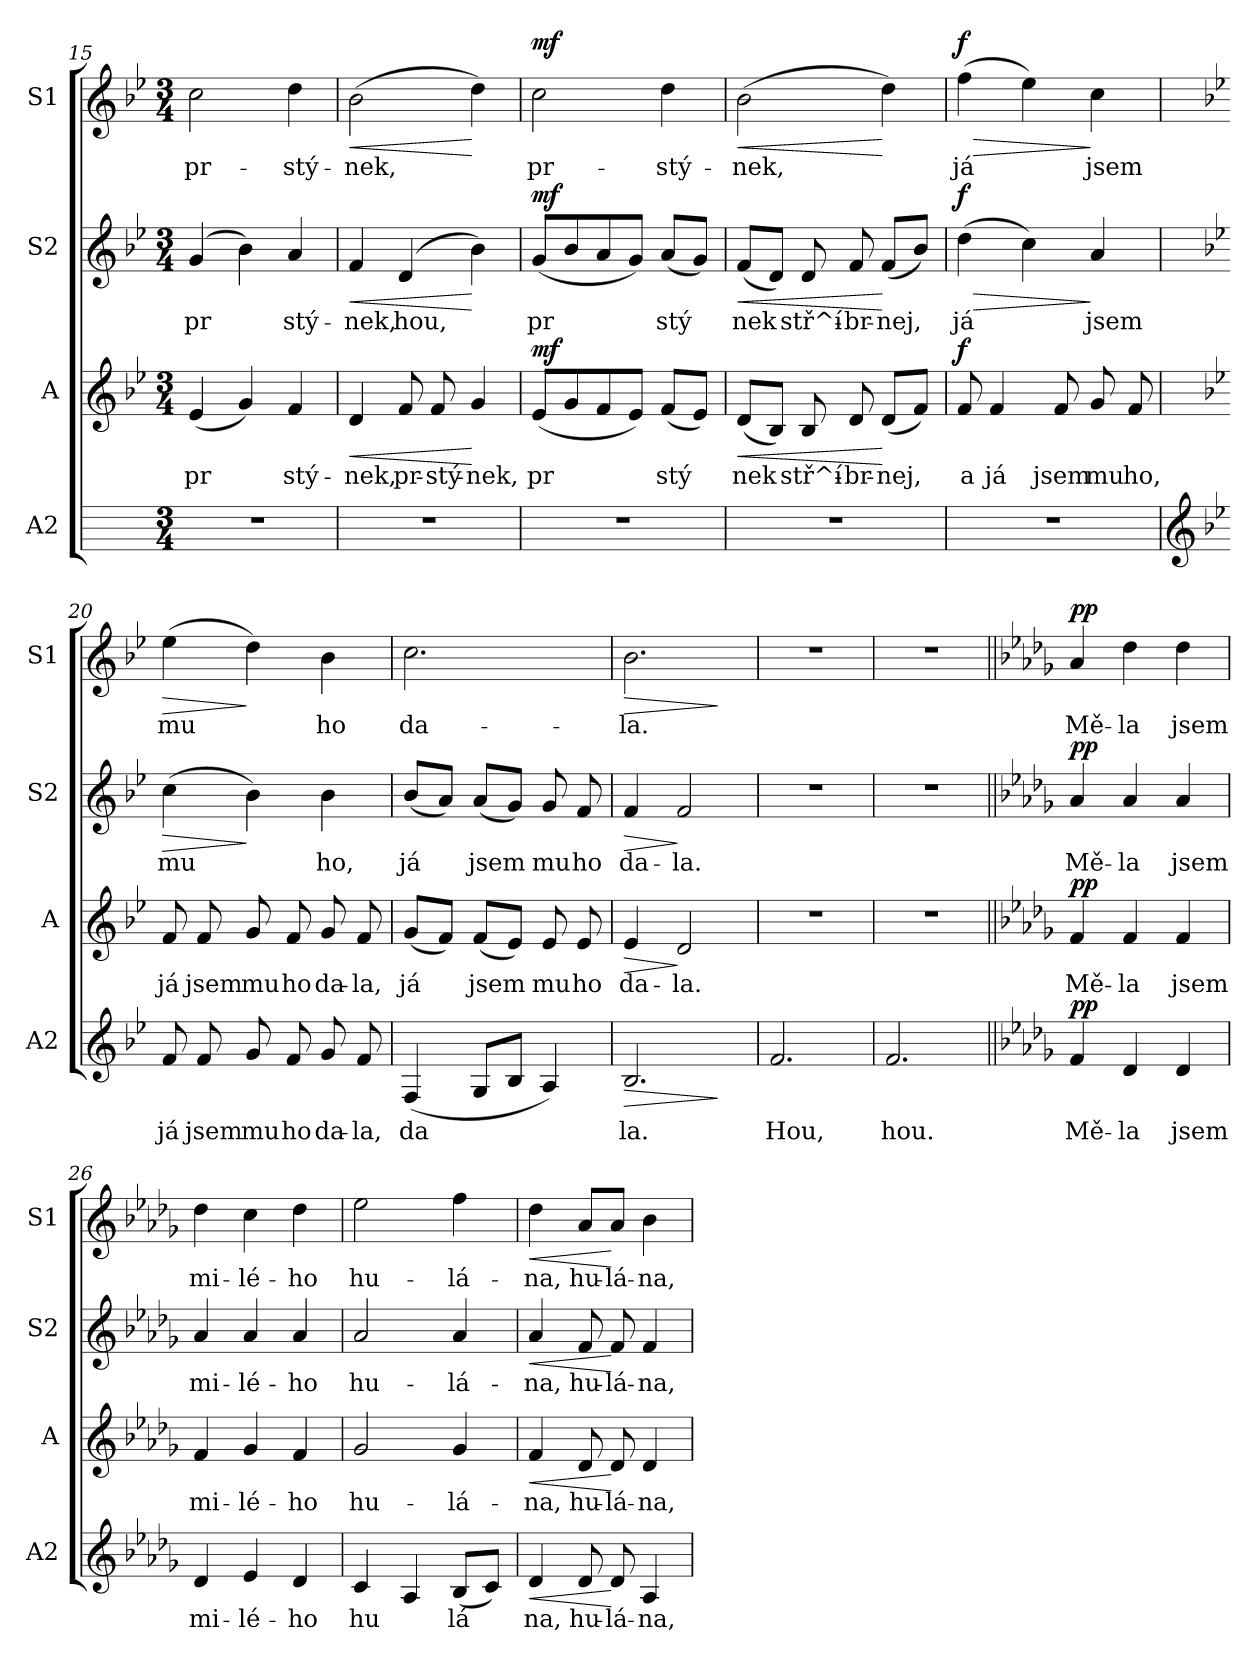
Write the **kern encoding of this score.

**kern	**text	**dynam	**kern	**text	**dynam	**kern	**text	**dynam	**kern	**text	**dynam
*part4	*part4	*part4	*part3	*part3	*part3	*part2	*part2	*part2	*part1	*part1	*part1
*staff4	*staff4	*staff4	*staff3	*staff3	*staff3	*staff2	*staff2	*staff2	*staff1	*staff1	*staff1
*I"A2	*	*	*I"A	*	*	*I"S2	*	*	*I"S1	*	*
*I'A2	*	*	*I'A	*	*	*I'S2	*	*	*I'S1	*	*
!!LO:LB:g=z
*	*	*	*clefG2	*	*	*clefG2	*	*	*clefG2	*	*
*k[]	*	*	*k[b-e-]	*	*	*k[b-e-]	*	*	*k[b-e-]	*	*
*C:	*	*	*B-:	*	*	*B-:	*	*	*B-:	*	*
*M3/4	*	*	*M3/4	*	*	*M3/4	*	*	*M3/4	*	*
=15	=15	=15	=15	=15	=15	=15	=15	=15	=15	=15	=15
!	!	!	!	!LO:LY:b:cj	!	!	!LO:LY:b:rj	!	!	!LO:LY:b:rj	!
2.r	.	.	(<4e-/	pr-	.	(>4g/	pr-	.	2cc\	pr-	.
!	!	!	!	!LO:LY:b:cj	!	!	!LO:LY:b:rj	!	!	!	!
.	.	.	4g/)	--	.	4b-\)	--	.	.	.	.
!	!	!	!	!LO:LY:b:cj	!	!	!LO:LY:b:rj	!	!	!LO:LY:b:rj	!
.	.	.	4f/	-stý-	.	4a/	-stý-	.	4dd\	-stý-	.
=16	=16	=16	=16	=16	=16	=16	=16	=16	=16	=16	=16
!	!	!	!	!LO:LY:b:cj	!LO:HP:b	!	!LO:LY:b:rj	!LO:HP:b	!	!LO:LY:b:rj	!LO:HP:b
2.r	.	.	4d/	-nek,	<	4f/	-nek,	<	(>2b-\	-nek,	<
!	!	!	!	!LO:LY:b:cj	!	!	!LO:LY:b:rj	!	!	!	!
.	.	.	8f/	pr-	.	(>4d/	hou,	.	.	.	.
!	!	!	!	!LO:LY:b:cj	!	!	!	!	!	!	!
.	.	.	8f/	-stý-	.	.	.	.	.	.	.
!	!	!	!	!LO:LY:b:cj	!	!	!LO:LY:b:rj	!	!	!LO:LY:b:rj	!
.	.	.	4g/	-nek,	[	4b-\)	.	[	4dd\)	.	[
=17	=17	=17	=17	=17	=17	=17	=17	=17	=17	=17	=17
!	!	!	!	!LO:LY:b:cj	!LO:DY:a	!	!LO:LY:b:rj	!LO:DY:a	!	!LO:LY:b:rj	!LO:DY:a
2.r	.	.	(<8e-/L	pr-	mf	(<8g/L	pr-	mf	2cc\	pr-	mf
!	!	!	!	!LO:LY:b:cj	!	!	!LO:LY:b:rj	!	!	!	!
.	.	.	8g/	--	.	8b-/	--	.	.	.	.
!	!	!	!	!LO:LY:b:cj	!	!	!LO:LY:b:rj	!	!	!	!
.	.	.	8f/	--	.	8a/	--	.	.	.	.
!	!	!	!	!LO:LY:b:cj	!	!	!LO:LY:b:rj	!	!	!	!
.	.	.	8e-/J)	--	.	8g/J)	--	.	.	.	.
!	!	!	!	!LO:LY:b:cj	!	!	!LO:LY:b:rj	!	!	!LO:LY:b:rj	!
.	.	.	(<8f/L	-stý-	.	(<8a/L	-stý-	.	4dd\	-stý-	.
!	!	!	!	!LO:LY:b:cj	!	!	!LO:LY:b:rj	!	!	!	!
.	.	.	8e-/J)	--	.	8g/J)	--	.	.	.	.
=18	=18	=18	=18	=18	=18	=18	=18	=18	=18	=18	=18
!	!	!	!	!LO:LY:b:cj	!LO:HP:b	!	!LO:LY:b:rj	!LO:HP:b	!	!LO:LY:b:rj	!LO:HP:b
2.r	.	.	(<8d/L	-nek	<	(<8f/L	-nek	<	(>2b-\	-nek,	<
!	!	!	!	!LO:LY:b:cj	!	!	!LO:LY:b:rj	!	!	!	!
.	.	.	8B-/J)	.	.	8d/J)	.	.	.	.	.
!	!	!	!	!LO:LY:b:cj	!	!	!LO:LY:b:rj	!	!	!	!
.	.	.	8B-/	stř^í-	.	8d/	stř^í-	.	.	.	.
!	!	!	!	!LO:LY:b:cj	!	!	!LO:LY:b:rj	!	!	!	!
.	.	.	8d/	-br-	.	8f/	-br-	.	.	.	.
!	!	!	!	!LO:LY:b:cj	!	!	!LO:LY:b:rj	!	!	!LO:LY:b:rj	!
.	.	.	(<8d/L	-nej,	[	(<8f/L	-nej,	[	4dd\)	.	[
!	!	!	!	!LO:LY:b:cj	!	!	!LO:LY:b:rj	!	!	!	!
.	.	.	8f/J)	.	.	8b-/J)	.	.	.	.	.
=19	=19	=19	=19	=19	=19	=19	=19	=19	=19	=19	=19
!	!	!	!	!LO:LY:b:cj	!LO:DY:a	!	!LO:LY:b:rj	!LO:HP:b	!	!LO:LY:b:rj	!LO:HP:b
!	!	!	!	!	!	!	!	!LO:DY:n=1:a	!	!	!LO:DY:n=1:a
2.r	.	.	8f/	a	f	(>4dd\	já	> f	(>4ff\	já	> f
!	!	!	!	!LO:LY:b:cj	!	!	!	!	!	!	!
.	.	.	4f/	já	.	.	.	.	.	.	.
!	!	!	!	!	!	!	!LO:LY:b:rj	!	!	!LO:LY:b:rj	!
.	.	.	.	.	.	4cc\)	.	.	4ee-\)	.	.
!	!	!	!	!LO:LY:b:cj	!	!	!	!	!	!	!
.	.	.	8f/	jsem	.	.	.	.	.	.	.
!	!	!	!	!LO:LY:b:cj	!	!	!LO:LY:b:rj	!	!	!LO:LY:b:rj	!
.	.	.	8g/	mu	.	4a/	jsem	]	4cc\	jsem	]
!	!	!	!	!LO:LY:b:cj	!	!	!	!	!	!	!
.	.	.	8f/	ho,	.	.	.	.	.	.	.
!!LO:PB:g=z
=20	=20	=20	=20	=20	=20	=20	=20	=20	=20	=20	=20
*clefG2	*	*	*	*	*	*	*	*	*	*	*
*k[b-e-]	*	*	*	*	*	*	*	*	*	*	*
*B-:	*	*	*	*	*	*	*	*	*	*	*
!	!LO:LY:b:cj	!	!	!LO:LY:b:cj	!	!	!LO:LY:b:rj	!LO:HP:b	!	!LO:LY:b:rj	!LO:HP:b
8f/	já	.	8f/	já	.	(>4cc\	mu	>	(>4ee-\	mu	>
!	!LO:LY:b:cj	!	!	!LO:LY:b:cj	!	!	!	!	!	!	!
8f/	jsem	.	8f/	jsem	.	.	.	.	.	.	.
!	!LO:LY:b:cj	!	!	!LO:LY:b:cj	!	!	!LO:LY:b:rj	!	!	!LO:LY:b:rj	!
8g/	mu	.	8g/	mu	.	4b-\)	.	]	4dd\)	.	]
!	!LO:LY:b:cj	!	!	!LO:LY:b:cj	!	!	!	!	!	!	!
8f/	ho	.	8f/	ho	.	.	.	.	.	.	.
!	!LO:LY:b:cj	!	!	!LO:LY:b:cj	!	!	!LO:LY:b:rj	!	!	!LO:LY:b:rj	!
8g/	da-	.	8g/	da-	.	4b-\	ho,	.	4b-\	ho	.
!	!LO:LY:b:cj	!	!	!LO:LY:b:cj	!	!	!	!	!	!	!
8f/	-la,	.	8f/	-la,	.	.	.	.	.	.	.
=21	=21	=21	=21	=21	=21	=21	=21	=21	=21	=21	=21
!	!LO:LY:b:cj	!	!	!LO:LY:b:cj	!	!	!LO:LY:b:rj	!	!	!LO:LY:b:rj	!
(>4F/	da-	.	(<8g/L	já	.	(<8b-/L	já	.	2.cc\	da-	.
!	!	!	!	!LO:LY:b:cj	!	!	!LO:LY:b:rj	!	!	!	!
.	.	.	8f/J)	.	.	8a/J)	.	.	.	.	.
!	!LO:LY:b:cj	!	!	!LO:LY:b:cj	!	!	!LO:LY:b:rj	!	!	!	!
8G/L	--	.	(<8f/L	jsem	.	(<8a/L	jsem	.	.	.	.
!	!LO:LY:b:cj	!	!	!LO:LY:b:cj	!	!	!LO:LY:b:rj	!	!	!	!
8B-/J	--	.	8e-/J)	.	.	8g/J)	.	.	.	.	.
!	!LO:LY:b:cj	!	!	!LO:LY:b:cj	!	!	!LO:LY:b:rj	!	!	!	!
4A/)	--	.	8e-/	mu	.	8g/	mu	.	.	.	.
!	!	!	!	!LO:LY:b:cj	!	!	!LO:LY:b:rj	!	!	!	!
.	.	.	8e-/	ho	.	8f/	ho	.	.	.	.
=22	=22	=22	=22	=22	=22	=22	=22	=22	=22	=22	=22
!	!LO:LY:b:cj	!LO:HP:b	!	!LO:LY:b:cj	!LO:HP:b	!	!LO:LY:b:rj	!LO:HP:b	!	!LO:LY:b:rj	!LO:HP:b
2.B-/	-la.	>	4e-/	da-	>	4f/	da-	>	2.b-\	-la.	>
!	!	!	!	!LO:LY:b:cj	!	!	!LO:LY:b:rj	!	!	!	!
.	.	.	2d/	-la.	]	2f/	-la.	]	.	.	.
.	.	]	.	.	.	.	.	.	.	.	]
=23	=23	=23	=23	=23	=23	=23	=23	=23	=23	=23	=23
!	!LO:LY:b:cj	!	!	!	!	!	!	!	!	!	!
2.f/	Hou,	.	2.r	.	.	2.r	.	.	2.r	.	.
=24	=24	=24	=24	=24	=24	=24	=24	=24	=24	=24	=24
!	!LO:LY:b:cj	!	!	!	!	!	!	!	!	!	!
2.f/	hou.	.	2.r	.	.	2.r	.	.	2.r	.	.
!!LO:PB:g=z
=25||	=25||	=25||	=25||	=25||	=25||	=25||	=25||	=25||	=25||	=25||	=25||
*k[b-e-a-d-g-]	*	*	*k[b-e-a-d-g-]	*	*	*k[b-e-a-d-g-]	*	*	*k[b-e-a-d-g-]	*	*
*D-:	*	*	*D-:	*	*	*D-:	*	*	*D-:	*	*
!	!LO:LY:b:cj	!LO:DY:a	!	!LO:LY:b:cj	!LO:DY:a	!	!LO:LY:b:rj	!LO:DY:a	!	!LO:LY:b:rj	!LO:DY:a
4f/	Mě-	pp	4f/	Mě-	pp	4a-/	Mě-	pp	4a-/	Mě-	pp
!	!LO:LY:b:cj	!	!	!LO:LY:b:cj	!	!	!LO:LY:b:rj	!	!	!LO:LY:b:rj	!
4d-/	-la	.	4f/	-la	.	4a-/	-la	.	4dd-\	-la	.
!	!LO:LY:b:cj	!	!	!LO:LY:b:cj	!	!	!LO:LY:b:rj	!	!	!LO:LY:b:rj	!
4d-/	jsem	.	4f/	jsem	.	4a-/	jsem	.	4dd-\	jsem	.
=26	=26	=26	=26	=26	=26	=26	=26	=26	=26	=26	=26
!	!LO:LY:b:cj	!	!	!LO:LY:b:cj	!	!	!LO:LY:b:rj	!	!	!LO:LY:b:rj	!
4d-/	mi-	.	4f/	mi-	.	4a-/	mi-	.	4dd-\	mi-	.
!	!LO:LY:b:cj	!	!	!LO:LY:b:cj	!	!	!LO:LY:b:rj	!	!	!LO:LY:b:rj	!
4e-/	-lé-	.	4g-/	-lé-	.	4a-/	-lé-	.	4cc\	-lé-	.
!	!LO:LY:b:cj	!	!	!LO:LY:b:cj	!	!	!LO:LY:b:rj	!	!	!LO:LY:b:rj	!
4d-/	-ho	.	4f/	-ho	.	4a-/	-ho	.	4dd-\	-ho	.
=27	=27	=27	=27	=27	=27	=27	=27	=27	=27	=27	=27
!	!LO:LY:b:cj	!	!	!LO:LY:b:cj	!	!	!LO:LY:b:rj	!	!	!LO:LY:b:rj	!
4c/	hu-	.	2g-/	hu-	.	2a-/	hu-	.	2ee-\	hu-	.
!	!LO:LY:b:cj	!	!	!	!	!	!	!	!	!	!
4A-/	--	.	.	.	.	.	.	.	.	.	.
!	!LO:LY:b:cj	!	!	!LO:LY:b:cj	!	!	!LO:LY:b:rj	!	!	!LO:LY:b:rj	!
(>8B-/L	-lá-	.	4g-/	-lá-	.	4a-/	-lá-	.	4ff\	-lá-	.
!	!LO:LY:b:cj	!	!	!	!	!	!	!	!	!	!
8c/J)	--	.	.	.	.	.	.	.	.	.	.
=28	=28	=28	=28	=28	=28	=28	=28	=28	=28	=28	=28
!	!LO:LY:b:cj	!LO:HP:b	!	!LO:LY:b:cj	!LO:HP:b	!	!LO:LY:b:rj	!LO:HP:b	!	!LO:LY:b:rj	!LO:HP:b
4d-/	-na,	<	4f/	-na,	<	4a-/	-na,	<	4dd-\	-na,	<
!	!LO:LY:b:cj	!	!	!LO:LY:b:cj	!	!	!LO:LY:b:rj	!	!	!LO:LY:b:rj	!
8d-/	hu-	.	8d-/	hu-	.	8f/	hu-	.	8a-/L	hu-	.
!	!LO:LY:b:cj	!	!	!LO:LY:b:cj	!	!	!LO:LY:b:rj	!	!	!LO:LY:b:rj	!
8d-/	-lá-	[	8d-/	-lá-	[	8f/	-lá-	[	8a-/J	-lá-	[
!	!LO:LY:b:cj	!	!	!LO:LY:b:cj	!	!	!LO:LY:b:rj	!	!	!LO:LY:b:rj	!
4A-/	-na,	.	4d-/	-na,	.	4f/	-na,	.	4b-\	-na,	.
=	=	=	=	=	=	=	=	=	=	=	=
*-	*-	*-	*-	*-	*-	*-	*-	*-	*-	*-	*-
